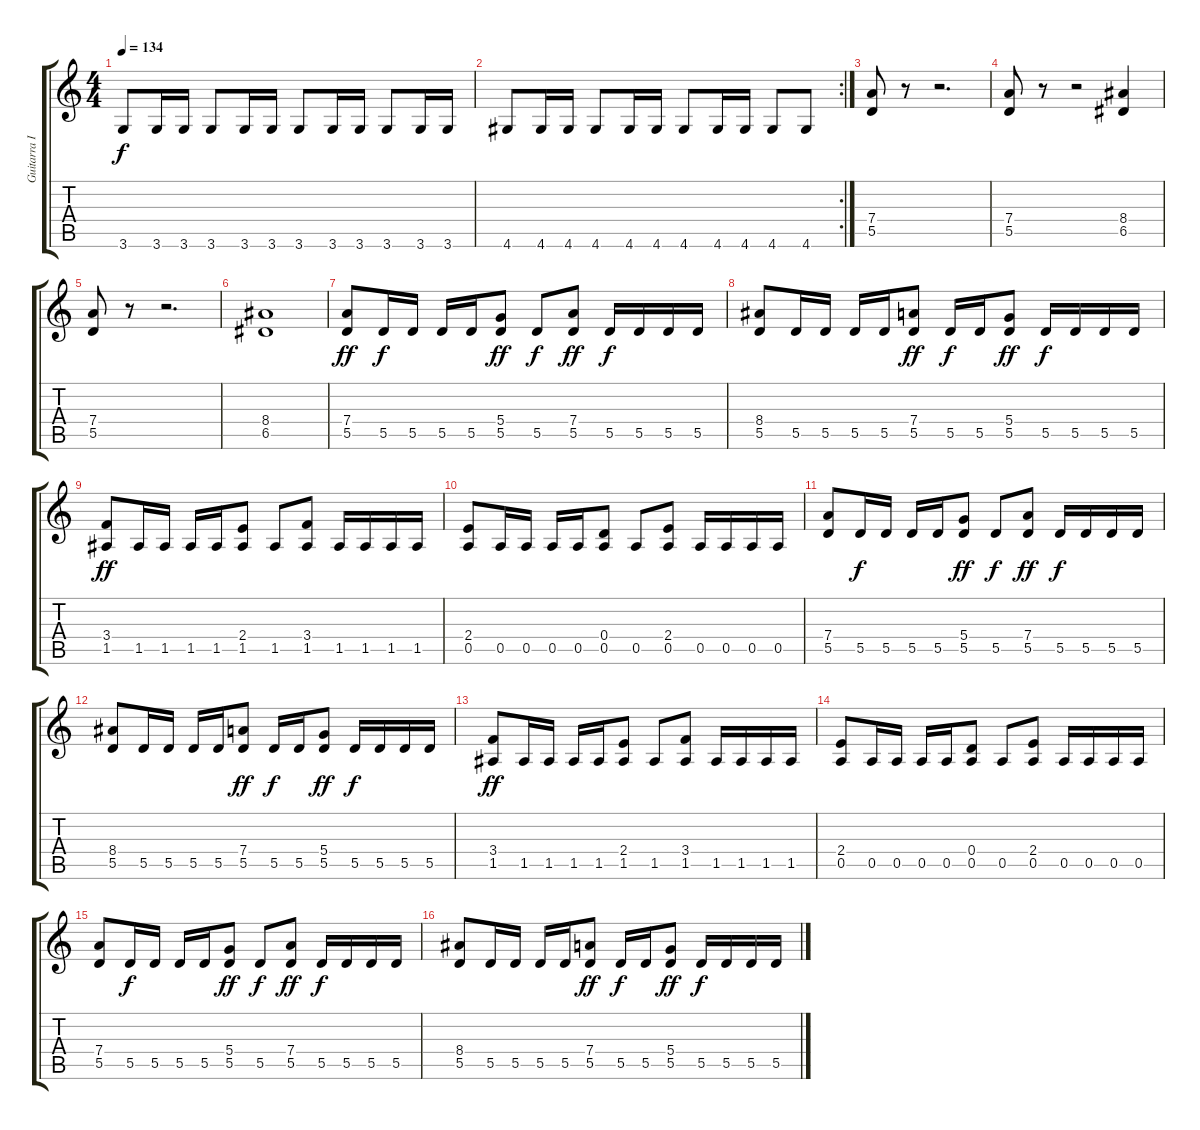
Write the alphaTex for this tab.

\track ("Guitarra II" "Guitarra I") {instrument distortionguitar}
\staff {score tabs}
\tuning (E4 B3 G3 D3 A2 E2) {hide}
\ts (4 4)
\tempo 134
\clef g2
\ks c
3.6.8{dy f} 3.6.16 3.6.16 3.6.8 3.6.16 3.6.16 3.6.8 3.6.16 3.6.16 3.6.8 3.6.16 3.6.16 |
\rc 2
4.6.8 4.6.16 4.6.16 4.6.8 4.6.16 4.6.16 4.6.8 4.6.16 4.6.16 4.6.8 4.6.8 |
(7.4 5.5).8 r.8 r.2{d} |
(7.4 5.5).8 r.8 r.2 (8.4 6.5).4 |
(7.4 5.5).8 r.8 r.2{d} |
(8.4 6.5).1 |
(7.4 5.5).8{dy ff} 5.5.16{dy f} 5.5.16 5.5.16 5.5.16 (5.4 5.5).8{dy ff} 5.5.8{dy f} (7.4 5.5).8{dy ff} 5.5.16{dy f} 5.5.16 5.5.16 5.5.16 |
(8.4 5.5).8 5.5.16 5.5.16 5.5.16 5.5.16 (7.4 5.5).8{dy ff} 5.5.16{dy f} 5.5.16 (5.4 5.5).8{dy ff} 5.5.16{dy f} 5.5.16 5.5.16 5.5.16 |
(3.4 1.5).8{dy ff} 1.5.16 1.5.16 1.5.16 1.5.16 (2.4 1.5).8 1.5.8 (3.4 1.5).8 1.5.16 1.5.16 1.5.16 1.5.16 |
(2.4 0.5).8 0.5.16 0.5.16 0.5.16 0.5.16 (0.4 0.5).8 0.5.8 (2.4 0.5).8 0.5.16 0.5.16 0.5.16 0.5.16 |
(7.4 5.5).8 5.5.16{dy f} 5.5.16 5.5.16 5.5.16 (5.4 5.5).8{dy ff} 5.5.8{dy f} (7.4 5.5).8{dy ff} 5.5.16{dy f} 5.5.16 5.5.16 5.5.16 |
(8.4 5.5).8 5.5.16 5.5.16 5.5.16 5.5.16 (7.4 5.5).8{dy ff} 5.5.16{dy f} 5.5.16 (5.4 5.5).8{dy ff} 5.5.16{dy f} 5.5.16 5.5.16 5.5.16 |
(3.4 1.5).8{dy ff} 1.5.16 1.5.16 1.5.16 1.5.16 (2.4 1.5).8 1.5.8 (3.4 1.5).8 1.5.16 1.5.16 1.5.16 1.5.16 |
(2.4 0.5).8 0.5.16 0.5.16 0.5.16 0.5.16 (0.4 0.5).8 0.5.8 (2.4 0.5).8 0.5.16 0.5.16 0.5.16 0.5.16 |
(7.4 5.5).8 5.5.16{dy f} 5.5.16 5.5.16 5.5.16 (5.4 5.5).8{dy ff} 5.5.8{dy f} (7.4 5.5).8{dy ff} 5.5.16{dy f} 5.5.16 5.5.16 5.5.16 |
(8.4 5.5).8 5.5.16 5.5.16 5.5.16 5.5.16 (7.4 5.5).8{dy ff} 5.5.16{dy f} 5.5.16 (5.4 5.5).8{dy ff} 5.5.16{dy f} 5.5.16 5.5.16 5.5.16
